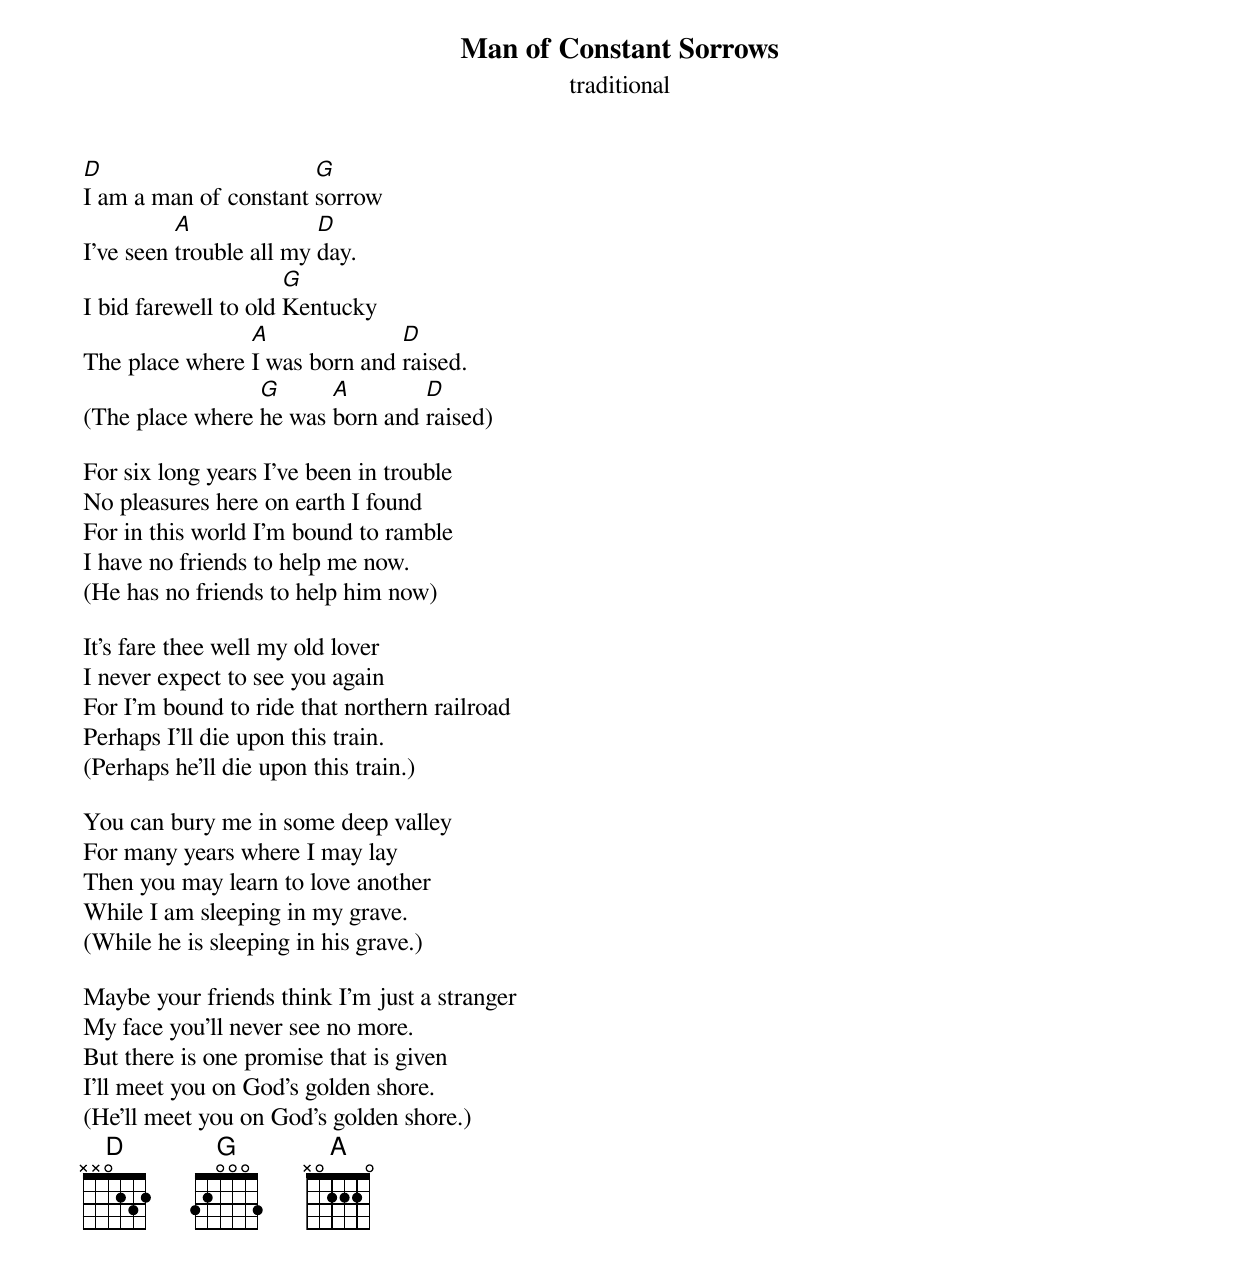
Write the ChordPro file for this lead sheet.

{title:Man of Constant Sorrows}
{st:traditional}

[D]I am a man of constant [G]sorrow
I've seen [A]trouble all my [D]day.
I bid farewell to old [G]Kentucky
The place where [A]I was born and [D]raised.
(The place where [G]he was [A]born and [D]raised)

For six long years I've been in trouble
No pleasures here on earth I found
For in this world I'm bound to ramble
I have no friends to help me now.
(He has no friends to help him now)

It's fare thee well my old lover
I never expect to see you again
For I'm bound to ride that northern railroad
Perhaps I'll die upon this train.
(Perhaps he'll die upon this train.)

You can bury me in some deep valley
For many years where I may lay
Then you may learn to love another
While I am sleeping in my grave.
(While he is sleeping in his grave.)

Maybe your friends think I'm just a stranger
My face you'll never see no more.
But there is one promise that is given
I'll meet you on God's golden shore.
(He'll meet you on God's golden shore.)
